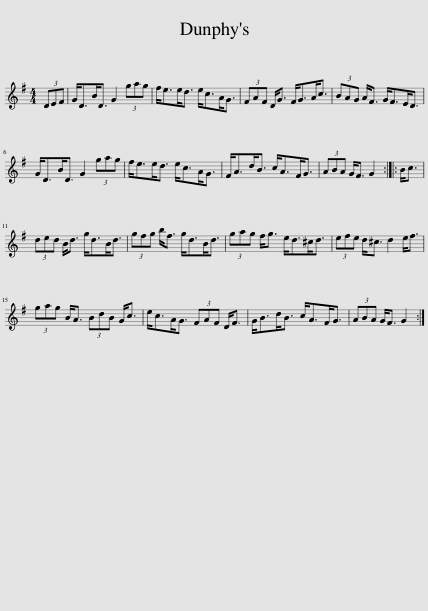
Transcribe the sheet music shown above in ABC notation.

X:1
L:1/8
M:4/4
I:linebreak $
K:G
V:1 treble
V:1
 (3DEF | G<DB<D G2 (3gag | f<ee<d e<cA<G | (3FAF D<G F<GA<c | (3BAG A<F G<FE<D |$ %5
 G<DB<D G2 (3gag | f<ee<d e<cA<G | F<Ad<B c<AF<G | (3ABA G<F G2 :: B<c |$ %10
 (3ded B<d g<dB<d | (3gfg b<f g<dB<d | (3gag f<g e<d^c<d | (3efe d<^c d2 e<f |$ (3gag B<A (3BdB G<c | %15
 e<cA<G (3FAF D<F | G<Bd<B c<AF<G | (3ABA G<F G2 :| %18
